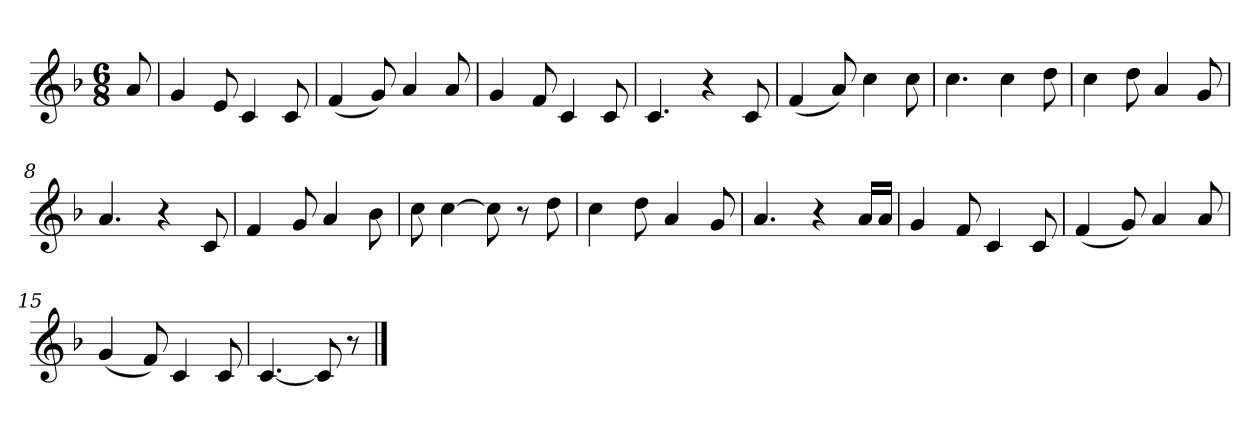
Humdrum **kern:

**kern
*part1
*staff1
*clefG2
*k[b-]
*F:
*M6/8
*MM80
=
8a
=1
4g
8e
4c
8c
=2
(4f
8g)
4a
8a
=3
4g
8f
4c
8c
=4
4.c
4r
8c
=5
(4f
8a)
4cc
8cc
=6
4.cc
4cc
8dd
=7
4cc
8dd
4a
8g
=8
4.a
4r
8c
=9
4f
8g
4a
8b-
=10
8cc
[4cc
8cc]
8r
8dd
=11
4cc
8dd
4a
8g
=12
4.a
4r
16a/LL
16a/JJ
=13
4g
8f
4c
8c
=14
(4f
8g)
4a
8a
=15
(4g
8f)
4c
8c
=16
[4.c
8c]
8r
==
*-
